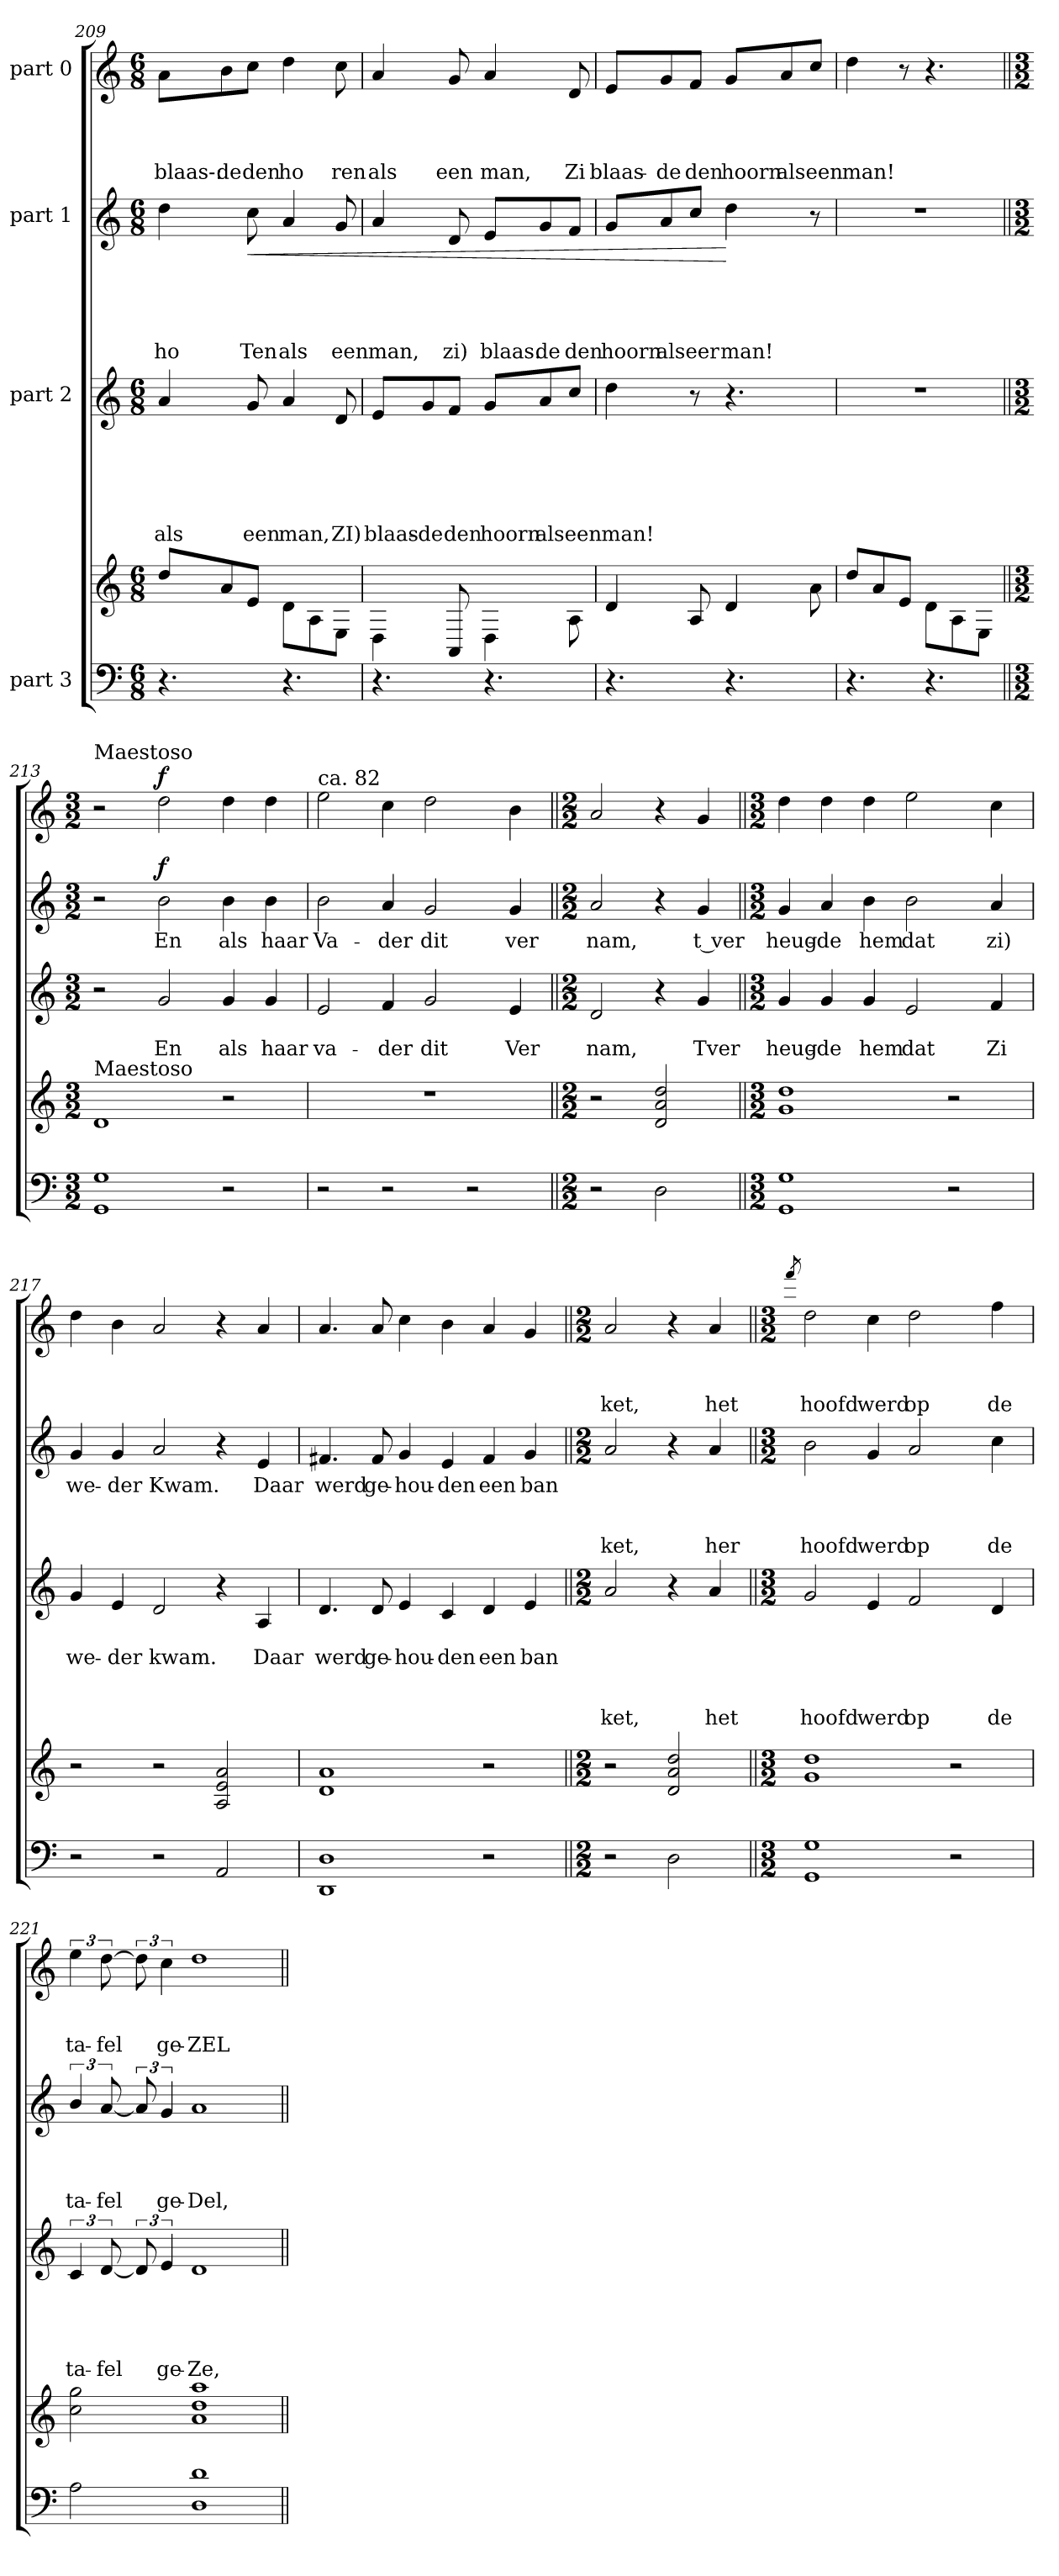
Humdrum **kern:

**kern	**kern	**kern	**text	**text	**text	**text	**text	**text	**kern	**text	**text	**text	**text	**text	**dynam	**kern	**text	**text	**text	**text	**dynam
*part4	*part4	*part3	*part3	*part3	*part3	*part3	*part3	*part3	*part2	*part2	*part2	*part2	*part2	*part2	*part2	*part1	*part1	*part1	*part1	*part1	*part1
*staff5	*staff4	*staff3	*staff3	*staff3	*staff3	*staff3	*staff3	*staff3	*staff2	*staff2	*staff2	*staff2	*staff2	*staff2	*staff2	*staff1	*staff1	*staff1	*staff1	*staff1	*staff1
*I"part 3	*	*I"part 2	*	*	*	*	*	*	*I"part 1	*	*	*	*	*	*	*I"part 0	*	*	*	*	*
*clefF4	*clefG2	*clefG2	*	*	*	*	*	*	*clefG2	*	*	*	*	*	*	*clefG2	*	*	*	*	*
*k[]	*k[]	*k[]	*	*	*	*	*	*	*k[]	*	*	*	*	*	*	*k[]	*	*	*	*	*
*M6/8	*M6/8	*M6/8	*	*	*	*	*	*	*M6/8	*	*	*	*	*	*	*M6/8	*	*	*	*	*
=209	=209	=209	=209	=209	=209	=209	=209	=209	=209	=209	=209	=209	=209	=209	=209	=209	=209	=209	=209	=209	=209
!	!	!	!	!	!	!	!	!LO:LY:b	!	!	!	!	!	!LO:LY:b	!	!	!	!	!	!LO:LY:b	!
4.r	8dd/L	4a/	.	.	.	.	.	als	4dd\	.	.	.	.	ho	.	8a\L	.	.	.	blaas-:	.
!	!	!	!	!	!	!	!	!	!	!	!	!	!	!	!	!	!	!	!	!LO:LY:b	!
.	8a/	.	.	.	.	.	.	.	.	.	.	.	.	.	.	8b\	.	.	.	de	.
!	!	!	!	!	!	!	!	!LO:LY:b	!	!	!	!	!	!LO:LY:b	!LO:HP:b	!	!	!	!	!LO:LY:b	!
.	8e/J	8g/	.	.	.	.	.	een	8cc\	.	.	.	.	Ten	<	8cc\J	.	.	.	den	.
!	!	!	!	!	!	!	!	!LO:LY:b	!	!	!	!	!	!LO:LY:b	!	!	!	!	!	!LO:LY:b	!
4.r	8d\L	4a/	.	.	.	.	.	man,	4a/	.	.	.	.	als	.	4dd\	.	.	.	ho	.
.	8A\	.	.	.	.	.	.	.	.	.	.	.	.	.	.	.	.	.	.	.	.
!	!	!	!	!	!	!	!	!LO:LY:b	!	!	!	!	!	!LO:LY:b	!	!	!	!	!	!LO:LY:b	!
.	8E\J	8d/	.	.	.	.	.	ZI)	8g/	.	.	.	.	een	.	8cc\	.	.	.	ren	.
=210	=210	=210	=210	=210	=210	=210	=210	=210	=210	=210	=210	=210	=210	=210	=210	=210	=210	=210	=210	=210	=210
!	!	!	!	!	!	!	!	!LO:LY:b	!	!	!	!	!	!LO:LY:b	!	!	!	!	!	!LO:LY:b	!
4.r	4D\	8e/L	.	.	.	.	.	blaas-	4a/	.	.	.	.	man,	.	4a/	.	.	.	als	.
!	!	!	!	!	!	!	!	!LO:LY:b	!	!	!	!	!	!	!	!	!	!	!	!	!
.	.	8g/	.	.	.	.	.	de	.	.	.	.	.	.	.	.	.	.	.	.	.
!	!	!	!	!	!	!	!	!LO:LY:b	!	!	!	!	!	!LO:LY:b	!	!	!	!	!	!LO:LY:b	!
.	8AA/	8f/J	.	.	.	.	.	den	8d/	.	.	.	.	zi)	.	8g/	.	.	.	een	.
!	!	!	!	!	!	!	!	!LO:LY:b	!	!	!	!	!	!LO:LY:b	!	!	!	!	!	!LO:LY:b	!
4.r	4D\	8g/L	.	.	.	.	.	hoorn	8e/L	.	.	.	.	blaas.	.	4a/	.	.	.	man,	.
!	!	!	!	!	!	!	!	!LO:LY:b	!	!	!	!	!	!LO:LY:b	!	!	!	!	!	!	!
.	.	8a/	.	.	.	.	.	als	8g/	.	.	.	.	de	.	.	.	.	.	.	.
!	!	!	!	!	!	!	!	!LO:LY:b	!	!	!	!	!	!LO:LY:b	!	!	!	!	!	!LO:LY:b	!
.	8A\	8cc/J	.	.	.	.	.	een	8f/J	.	.	.	.	den	.	8d/	.	.	.	Zi	.
=211	=211	=211	=211	=211	=211	=211	=211	=211	=211	=211	=211	=211	=211	=211	=211	=211	=211	=211	=211	=211	=211
!	!	!	!	!	!	!	!	!LO:LY:b	!	!	!	!	!	!LO:LY:b	!	!	!	!	!	!LO:LY:b	!
4.r	4d/	4dd\	.	.	.	.	.	man!	8g/L	.	.	.	.	hoorn	.	8e/L	.	.	.	blaas -	.
!	!	!	!	!	!	!	!	!	!	!	!	!	!	!LO:LY:b	!	!	!	!	!	!LO:LY:b	!
.	.	.	.	.	.	.	.	.	8a/	.	.	.	.	als	.	8g/	.	.	.	de	.
!	!	!	!	!	!	!	!	!	!	!	!	!	!	!LO:LY:b	!	!	!	!	!	!LO:LY:b	!
.	8A/	8r	.	.	.	.	.	.	8cc/J	.	.	.	.	eer	.	8f/J	.	.	.	den	.
!	!	!	!	!	!	!	!	!	!	!	!	!	!	!LO:LY:b	!	!	!	!	!	!LO:LY:b	!
4.r	4d/	4.r	.	.	.	.	.	.	4dd\	.	.	.	.	man!	[	8g/L	.	.	.	hoorn	.
!	!	!	!	!	!	!	!	!	!	!	!	!	!	!	!	!	!	!	!	!LO:LY:b	!
.	.	.	.	.	.	.	.	.	.	.	.	.	.	.	.	8a/	.	.	.	als	.
!	!	!	!	!	!	!	!	!	!	!	!	!	!	!	!	!	!	!	!	!LO:LY:b	!
.	8a\	.	.	.	.	.	.	.	8r	.	.	.	.	.	.	8cc/J	.	.	.	een	.
=212	=212	=212	=212	=212	=212	=212	=212	=212	=212	=212	=212	=212	=212	=212	=212	=212	=212	=212	=212	=212	=212
!	!	!LO:N:vis=2	!	!	!	!	!	!	!LO:N:vis=2	!	!	!	!	!	!	!	!	!	!	!LO:LY:b	!
4.r	8dd/L	2.r	.	.	.	.	.	.	2.r	.	.	.	.	.	.	4dd\	.	.	.	man!	.
.	8a/	.	.	.	.	.	.	.	.	.	.	.	.	.	.	.	.	.	.	.	.
.	8e/J	.	.	.	.	.	.	.	.	.	.	.	.	.	.	8r	.	.	.	.	.
4.r	8d\L	.	.	.	.	.	.	.	.	.	.	.	.	.	.	4.r	.	.	.	.	.
.	8A\	.	.	.	.	.	.	.	.	.	.	.	.	.	.	.	.	.	.	.	.
.	8E\J	.	.	.	.	.	.	.	.	.	.	.	.	.	.	.	.	.	.	.	.
=213||	=213||	=213||	=213||	=213||	=213||	=213||	=213||	=213||	=213||	=213||	=213||	=213||	=213||	=213||	=213||	=213||	=213||	=213||	=213||	=213||	=213||
*M3/2	*M3/2	*M3/2	*	*	*	*	*	*	*M3/2	*	*	*	*	*	*	*M3/2	*	*	*	*	*
*	*	*	*	*	*	*	*	*	*	*	*	*	*	*	*	*MM120	*	*	*	*	*
!	!	!	!	!	!	!	!	!	!	!	!	!	!	!	!	!LO:TX:a:t=Maestoso	!	!	!	!	!
!	!LO:TX:a:t=Maestoso	!	!	!	!	!	!	!	!	!	!	!	!	!	!	!	!	!	!	!	!
1GG 1G	1d	2r	.	.	.	.	.	.	2r	.	.	.	.	.	.	2r	.	.	.	.	.
!	!	!	!	!LO:LY:b	!	!	!	!	!	!LO:LY:b	!	!	!	!	!LO:DY:b	!	!	!	!	!	!LO:DY:b
.	.	2g/	.	En	.	.	.	.	2b\	En	.	.	.	.	f	2dd\	.	.	.	.	f
!	!	!	!	!LO:LY:b	!	!	!	!	!	!LO:LY:b	!	!	!	!	!	!	!	!	!	!	!
2r	2r	4g/	.	als	.	.	.	.	4b\	als	.	.	.	.	.	4dd\	.	.	.	.	.
!	!	!	!	!LO:LY:b	!	!	!	!	!	!LO:LY:b	!	!	!	!	!	!	!	!	!	!	!
.	.	4g/	.	haar	.	.	.	.	4b\	haar	.	.	.	.	.	4dd\	.	.	.	.	.
=214	=214	=214	=214	=214	=214	=214	=214	=214	=214	=214	=214	=214	=214	=214	=214	=214	=214	=214	=214	=214	=214
!	!	!	!	!	!	!	!	!	!	!	!	!	!	!	!	!LO:TX:a:t=ca. 82	!	!	!	!	!
!	!LO:N:vis=1	!	!	!LO:LY:b	!	!	!	!	!	!LO:LY:b	!	!	!	!	!	!	!	!	!	!	!
2r	1.r	2e/	.	va-	.	.	.	.	2b\	Va-	.	.	.	.	.	2ee\	.	.	.	.	.
!	!	!	!	!LO:LY:b	!	!	!	!	!	!LO:LY:b	!	!	!	!	!	!	!	!	!	!	!
2r	.	4f/	.	der	.	.	.	.	4a/	der	.	.	.	.	.	4cc\	.	.	.	.	.
!	!	!	!	!LO:LY:b	!	!	!	!	!	!LO:LY:b	!	!	!	!	!	!	!	!	!	!	!
.	.	2g/	.	dit	.	.	.	.	2g/	dit	.	.	.	.	.	2dd\	.	.	.	.	.
2r	.	.	.	.	.	.	.	.	.	.	.	.	.	.	.	.	.	.	.	.	.
!	!	!	!	!LO:LY:b	!	!	!	!	!	!LO:LY:b	!	!	!	!	!	!	!	!	!	!	!
.	.	4e/	.	Ver	.	.	.	.	4g/	ver	.	.	.	.	.	4b\	.	.	.	.	.
=215||	=215||	=215||	=215||	=215||	=215||	=215||	=215||	=215||	=215||	=215||	=215||	=215||	=215||	=215||	=215||	=215||	=215||	=215||	=215||	=215||	=215||
*M2/2	*M2/2	*M2/2	*	*	*	*	*	*	*M2/2	*	*	*	*	*	*	*M2/2	*	*	*	*	*
!	!	!	!	!LO:LY:b	!	!	!	!	!	!LO:LY:b	!	!	!	!	!	!	!	!	!	!	!
2r	2r	2d/	.	nam,	.	.	.	.	2a/	nam,	.	.	.	.	.	2a/	.	.	.	.	.
2D\	2d/ 2a/ 2dd/	4r	.	.	.	.	.	.	4r	.	.	.	.	.	.	4r	.	.	.	.	.
!	!	!	!	!LO:LY:b	!	!	!	!	!	!LO:LY:b	!	!	!	!	!	!	!	!	!	!	!
.	.	4g/	.	Tver	.	.	.	.	4g/	t ver	.	.	.	.	.	4g/	.	.	.	.	.
=216||	=216||	=216||	=216||	=216||	=216||	=216||	=216||	=216||	=216||	=216||	=216||	=216||	=216||	=216||	=216||	=216||	=216||	=216||	=216||	=216||	=216||
*M3/2	*M3/2	*M3/2	*	*	*	*	*	*	*M3/2	*	*	*	*	*	*	*M3/2	*	*	*	*	*
!	!	!	!	!LO:LY:b	!	!	!	!	!	!LO:LY:b	!	!	!	!	!	!	!	!	!	!	!
1GG 1G	1g 1dd	4g/	.	heug-	.	.	.	.	4g/	heug-	.	.	.	.	.	4dd\	.	.	.	.	.
!	!	!	!	!LO:LY:b	!	!	!	!	!	!LO:LY:b	!	!	!	!	!	!	!	!	!	!	!
.	.	4g/	.	de	.	.	.	.	4a/	de	.	.	.	.	.	4dd\	.	.	.	.	.
!	!	!	!	!LO:LY:b	!	!	!	!	!	!LO:LY:b	!	!	!	!	!	!	!	!	!	!	!
.	.	4g/	.	hem	.	.	.	.	4b\	hem	.	.	.	.	.	4dd\	.	.	.	.	.
!	!	!	!	!LO:LY:b	!	!	!	!	!	!LO:LY:b	!	!	!	!	!	!	!	!	!	!	!
.	.	2e/	.	dat	.	.	.	.	2b\	dat	.	.	.	.	.	2ee\	.	.	.	.	.
2r	2r	.	.	.	.	.	.	.	.	.	.	.	.	.	.	.	.	.	.	.	.
!	!	!	!	!LO:LY:b	!	!	!	!	!	!LO:LY:b	!	!	!	!	!	!	!	!	!	!	!
.	.	4f/	.	Zi	.	.	.	.	4a/	zi)	.	.	.	.	.	4cc\	.	.	.	.	.
=217	=217	=217	=217	=217	=217	=217	=217	=217	=217	=217	=217	=217	=217	=217	=217	=217	=217	=217	=217	=217	=217
!	!	!	!	!LO:LY:b	!	!	!	!	!	!LO:LY:b	!	!	!	!	!	!	!	!	!	!	!
2r	2r	4g/	.	we-	.	.	.	.	4g/	we-	.	.	.	.	.	4dd\	.	.	.	.	.
!	!	!	!	!LO:LY:b	!	!	!	!	!	!LO:LY:b	!	!	!	!	!	!	!	!	!	!	!
.	.	4e/	.	der	.	.	.	.	4g/	der	.	.	.	.	.	4b\	.	.	.	.	.
!	!	!	!	!LO:LY:b	!	!	!	!	!	!LO:LY:b	!	!	!	!	!	!	!	!	!	!	!
2r	2r	2d/	.	kwam.	.	.	.	.	2a/	Kwam.	.	.	.	.	.	2a/	.	.	.	.	.
2AA/	2A/ 2e/ 2a/	4r	.	.	.	.	.	.	4r	.	.	.	.	.	.	4r	.	.	.	.	.
!	!	!	!	!LO:LY:b	!	!	!	!	!	!LO:LY:b	!	!	!	!	!	!	!	!	!	!	!
.	.	4A/	.	Daar	.	.	.	.	4e/	Daar	.	.	.	.	.	4a/	.	.	.	.	.
=218	=218	=218	=218	=218	=218	=218	=218	=218	=218	=218	=218	=218	=218	=218	=218	=218	=218	=218	=218	=218	=218
!	!	!	!	!LO:LY:b	!	!	!	!	!	!LO:LY:b	!	!	!	!	!	!	!	!	!	!	!
1DD 1D	1d 1a	4.d/	.	werd	.	.	.	.	4.f#X/	werd	.	.	.	.	.	4.a/	.	.	.	.	.
!	!	!	!	!LO:LY:b	!	!	!	!	!	!LO:LY:b	!	!	!	!	!	!	!	!	!	!	!
.	.	8d/	.	ge-	.	.	.	.	8f#/	ge-	.	.	.	.	.	8a/	.	.	.	.	.
!	!	!	!	!LO:LY:b	!	!	!	!	!	!LO:LY:b	!	!	!	!	!	!	!	!	!	!	!
.	.	4e/	.	hou-	.	.	.	.	4g/	hou-	.	.	.	.	.	4cc\	.	.	.	.	.
!	!	!	!	!LO:LY:b	!	!	!	!	!	!LO:LY:b	!	!	!	!	!	!	!	!	!	!	!
.	.	4c/	.	den	.	.	.	.	4e/	den	.	.	.	.	.	4b\	.	.	.	.	.
!	!	!	!	!LO:LY:b	!	!	!	!	!	!LO:LY:b	!	!	!	!	!	!	!	!	!	!	!
2r	2r	4d/	.	een	.	.	.	.	4f#/	een	.	.	.	.	.	4a/	.	.	.	.	.
!	!	!	!	!LO:LY:b	!	!	!	!	!	!LO:LY:b	!	!	!	!	!	!	!	!	!	!	!
.	.	4e/	.	ban	.	.	.	.	4g/	ban	.	.	.	.	.	4g/	.	.	.	.	.
=219||	=219||	=219||	=219||	=219||	=219||	=219||	=219||	=219||	=219||	=219||	=219||	=219||	=219||	=219||	=219||	=219||	=219||	=219||	=219||	=219||	=219||
*M2/2	*M2/2	*M2/2	*	*	*	*	*	*	*M2/2	*	*	*	*	*	*	*M2/2	*	*	*	*	*
!	!	!	!	!	!	!	!LO:LY:b	!	!	!	!	!	!LO:LY:b	!	!	!	!	!	!LO:LY:b	!	!
2r	2r	2a/	.	.	.	.	ket,	.	2a/	.	.	.	ket,	.	.	2a/	.	.	ket,	.	.
2D\	2d/ 2a/ 2dd/	4r	.	.	.	.	.	.	4r	.	.	.	.	.	.	4r	.	.	.	.	.
!	!	!	!	!	!	!	!LO:LY:b	!	!	!	!	!	!LO:LY:b	!	!	!	!	!	!LO:LY:b	!	!
.	.	4a/	.	.	.	.	het	.	4a/	.	.	.	her	.	.	4a/	.	.	het	.	.
=220||	=220||	=220||	=220||	=220||	=220||	=220||	=220||	=220||	=220||	=220||	=220||	=220||	=220||	=220||	=220||	=220||	=220||	=220||	=220||	=220||	=220||
*M3/2	*M3/2	*M3/2	*	*	*	*	*	*	*M3/2	*	*	*	*	*	*	*M3/2	*	*	*	*	*
.	.	.	.	.	.	.	.	.	.	.	.	.	.	.	.	8qfff/	.	.	.	.	.
!	!	!	!	!	!	!	!LO:LY:b	!	!	!	!	!	!LO:LY:b	!	!	!	!	!	!LO:LY:b	!	!
1GG 1G	1g 1dd	2g/	.	.	.	.	hoofd	.	2b\	.	.	.	hoofd	.	.	2dd\	.	.	hoofd	.	.
!	!	!	!	!	!	!	!LO:LY:b	!	!	!	!	!	!LO:LY:b	!	!	!	!	!	!LO:LY:b	!	!
.	.	4e/	.	.	.	.	werd	.	4g/	.	.	.	werd	.	.	4cc\	.	.	werd	.	.
!	!	!	!	!	!	!	!LO:LY:b	!	!	!	!	!	!LO:LY:b	!	!	!	!	!	!LO:LY:b	!	!
.	.	2f/	.	.	.	.	op	.	2a/	.	.	.	op	.	.	2dd\	.	.	op	.	.
2r	2r	.	.	.	.	.	.	.	.	.	.	.	.	.	.	.	.	.	.	.	.
!	!	!	!	!	!	!	!LO:LY:b	!	!	!	!	!	!LO:LY:b	!	!	!	!	!	!LO:LY:b	!	!
.	.	4d/	.	.	.	.	de	.	4cc\	.	.	.	de	.	.	4ff\	.	.	de	.	.
=221	=221	=221	=221	=221	=221	=221	=221	=221	=221	=221	=221	=221	=221	=221	=221	=221	=221	=221	=221	=221	=221
!	!	!	!	!	!	!	!LO:LY:b	!	!	!	!	!	!LO:LY:b	!	!	!	!	!	!LO:LY:b	!	!
2A\	2cc\ 2gg\	6c/	.	.	.	.	ta-	.	6b/	.	.	.	ta-	.	.	6ee\	.	.	ta-	.	.
!	!	!	!	!	!	!	!LO:LY:b	!	!	!	!	!	!LO:LY:b	!	!	!	!	!	!LO:LY:b	!	!
.	.	[12d/	.	.	.	.	fel	.	[12a/	.	.	.	fel	.	.	[12dd\	.	.	fel	.	.
.	.	12d/]	.	.	.	.	.	.	12a/]	.	.	.	.	.	.	12dd\]	.	.	.	.	.
!	!	!	!	!	!	!	!LO:LY:b	!	!	!	!	!	!LO:LY:b	!	!	!	!	!	!LO:LY:b	!	!
.	.	6e/	.	.	.	.	ge-	.	6g/	.	.	.	ge-	.	.	6cc\	.	.	ge-	.	.
!	!	!	!	!	!	!	!LO:LY:b	!	!	!	!	!	!LO:LY:b	!	!	!	!	!	!LO:LY:b	!	!
1D 1d	1a 1dd 1aa	1d	.	.	.	.	Ze,	.	1a	.	.	.	Del,	.	.	1dd	.	.	ZEL	.	.
=||	=||	=||	=||	=||	=||	=||	=||	=||	=||	=||	=||	=||	=||	=||	=||	=||	=||	=||	=||	=||	=||
*-	*-	*-	*-	*-	*-	*-	*-	*-	*-	*-	*-	*-	*-	*-	*-	*-	*-	*-	*-	*-	*-
